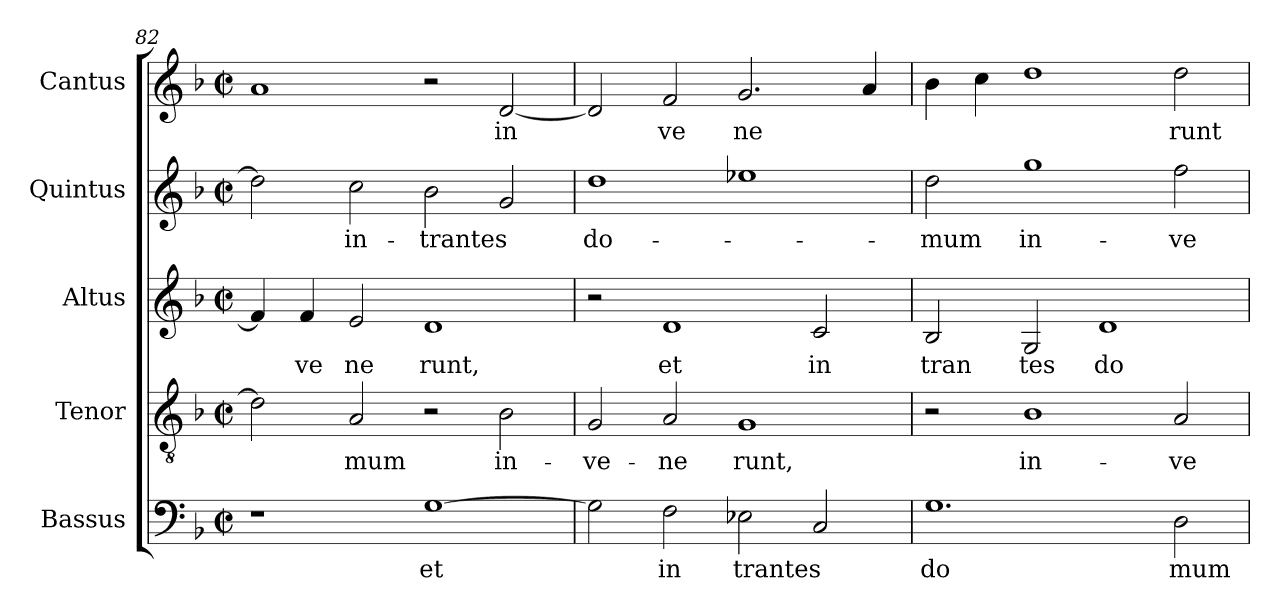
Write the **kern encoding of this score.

**kern	**text	**kern	**text	**kern	**text	**kern	**text	**kern	**text
*part5	*part5	*part4	*part4	*part3	*part3	*part2	*part2	*part1	*part1
*staff5	*staff5	*staff4	*staff4	*staff3	*staff3	*staff2	*staff2	*staff1	*staff1
*I"Bassus	*	*I"Tenor	*	*I"Altus	*	*I"Quintus	*	*I"Cantus	*
*clefF4	*	*clefGv2	*	*clefG2	*	*clefG2	*	*clefG2	*
*k[b-]	*	*k[b-]	*	*k[b-]	*	*k[b-]	*	*k[b-]	*
*F:	*	*F:	*	*F:	*	*F:	*	*F:	*
*M2/2	*	*M2/2	*	*M2/2	*	*M2/2	*	*M2/2	*
*met(c|)	*	*met(c|)	*	*met(c|)	*	*met(c|)	*	*met(c|)	*
=82	=82	=82	=82	=82	=82	=82	=82	=82	=82
1r	.	2d\]	.	4f/]	.	2dd\]	.	1a	.
!	!	!	!	!	!LO:LY:b:cj	!	!	!	!
.	.	.	.	4f/	ve	.	.	.	.
!	!	!	!LO:LY:b:cj	!	!LO:LY:b:cj	!	!LO:LY:b:cj	!	!
.	.	2A/	-mum	2e/	ne	2cc\	in-	.	.
!	!LO:LY:b:cj	!	!	!	!LO:LY:b:cj	!	!LO:LY:b:cj	!	!
[>1G	et	2r	.	1d	runt,	2b-\	-trantes	2r	.
!	!	!	!LO:LY:b:cj	!	!	!	!	!	!LO:LY:b:cj
.	.	2B-\	in-	.	.	2g/	.	[<2d/	in
=83	=83	=83	=83	=83	=83	=83	=83	=83	=83
!	!	!	!LO:LY:b:cj	!	!	!	!LO:LY:b:cj	!	!
2G\]	.	2G/	-ve-	2r	.	1dd	do-	2d/]	.
!	!LO:LY:b:cj	!	!LO:LY:b:cj	!	!LO:LY:b:cj	!	!	!	!LO:LY:b:cj
2F\	in	2A/	-ne	1d	et	.	.	2f/	ve
!	!LO:LY:b:cj	!	!LO:LY:b:cj	!	!	!	!	!	!LO:LY:b:cj
2E-X\	trantes	1G	runt,	.	.	1ee-X	.	2.g/	ne
!	!	!	!	!	!LO:LY:b:cj	!	!	!	!
2C/	.	.	.	2c/	in	.	.	.	.
.	.	.	.	.	.	.	.	4a/	.
=84	=84	=84	=84	=84	=84	=84	=84	=84	=84
!	!LO:LY:b:cj	!	!	!	!LO:LY:b:cj	!	!LO:LY:b:cj	!	!
1.G	do	2r	.	2B-/	tran	2dd\	-mum	4b-\	.
.	.	.	.	.	.	.	.	4cc\	.
!	!	!	!LO:LY:b:cj	!	!LO:LY:b:cj	!	!LO:LY:b:cj	!	!
.	.	1B-	in-	2G/	tes	1gg	in-	1dd	.
!	!	!	!	!	!LO:LY:b:cj	!	!	!	!
.	.	.	.	1d	do	.	.	.	.
!	!LO:LY:b:cj	!	!LO:LY:b:cj	!	!	!	!LO:LY:b:cj	!	!LO:LY:b:cj
2D\	mum	2A/	-ve-	.	.	2ff\	-ve-	2dd\	runt
=	=	=	=	=	=	=	=	=	=
*-	*-	*-	*-	*-	*-	*-	*-	*-	*-
